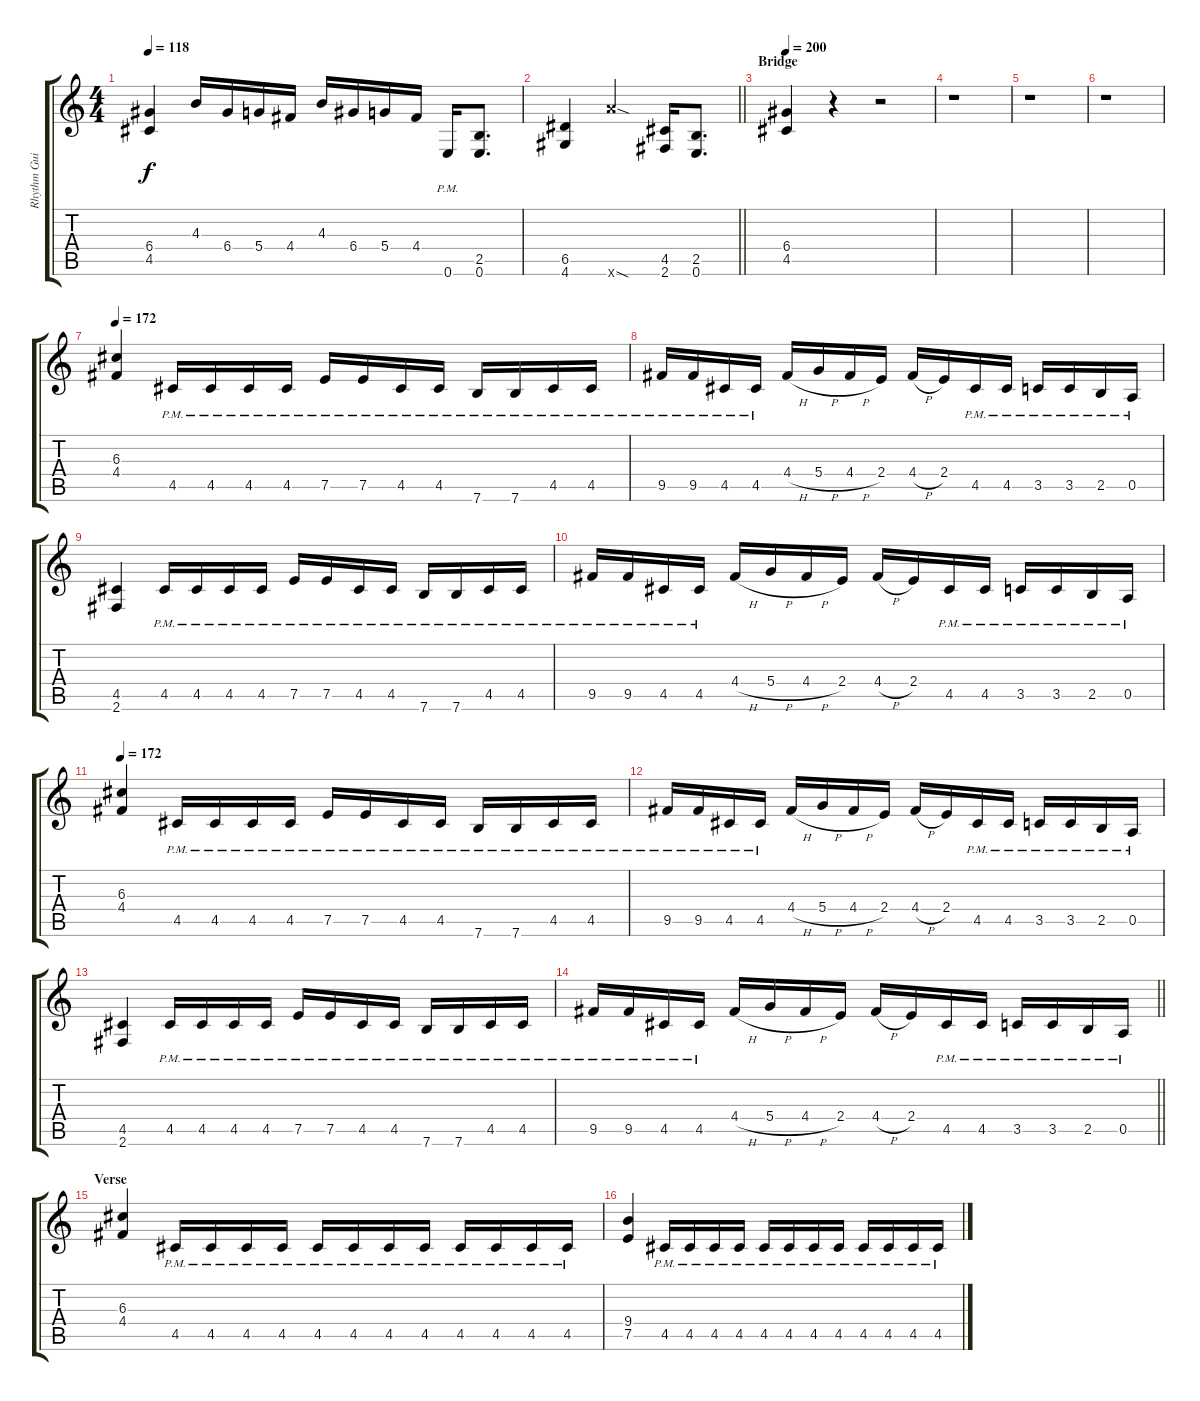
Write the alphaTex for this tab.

\track ("Rhythm Guitar " "Rhythm Gui") {instrument distortionguitar}
\staff {score tabs}
\tuning (E4 B3 G3 D3 A2 E2) {hide}
\ts (4 4)
\tempo 118
\clef g2
\ks c
(6.4 4.5).4{dy f} 4.3.16 6.4.16 5.4.16 4.4.16 4.3.16 6.4.16 5.4.16 4.4.16 0.6{pm}.16 (2.5 0.6).8{d} |
\barLineRight lightlight
(6.5 4.6).4 17.6{sod x}.2 (4.5 2.6).16 (2.5 0.6).8{d} |
\section ("" "Bridge")
\tempo 200
(6.4 4.5).4 r.4 r.2 |
r.1 |
r.1 |
r.1 |
\tempo 172
(6.3 4.4).4 4.5{pm}.16 4.5{pm}.16 4.5{pm}.16 4.5{pm}.16 7.5{pm}.16 7.5{pm}.16 4.5{pm}.16 4.5{pm}.16 7.6{pm}.16 7.6{pm}.16 4.5{pm}.16 4.5{pm}.16 |
9.5{pm}.16 9.5{pm}.16 4.5{pm}.16 4.5{pm}.16 4.4{h}.16 5.4{h}.16 4.4{h}.16 2.4.16 4.4{h}.16 2.4.16 4.5{pm}.16 4.5{pm}.16 3.5{pm}.16 3.5{pm}.16 2.5{pm}.16 0.5{pm}.16 |
(4.5 2.6).4 4.5{pm}.16 4.5{pm}.16 4.5{pm}.16 4.5{pm}.16 7.5{pm}.16 7.5{pm}.16 4.5{pm}.16 4.5{pm}.16 7.6{pm}.16 7.6{pm}.16 4.5{pm}.16 4.5{pm}.16 |
9.5{pm}.16 9.5{pm}.16 4.5{pm}.16 4.5{pm}.16 4.4{h}.16 5.4{h}.16 4.4{h}.16 2.4.16 4.4{h}.16 2.4.16 4.5{pm}.16 4.5{pm}.16 3.5{pm}.16 3.5{pm}.16 2.5{pm}.16 0.5{pm}.16 |
\tempo 172
(6.3 4.4).4 4.5{pm}.16 4.5{pm}.16 4.5{pm}.16 4.5{pm}.16 7.5{pm}.16 7.5{pm}.16 4.5{pm}.16 4.5{pm}.16 7.6{pm}.16 7.6{pm}.16 4.5{pm}.16 4.5{pm}.16 |
9.5{pm}.16 9.5{pm}.16 4.5{pm}.16 4.5{pm}.16 4.4{h}.16 5.4{h}.16 4.4{h}.16 2.4.16 4.4{h}.16 2.4.16 4.5{pm}.16 4.5{pm}.16 3.5{pm}.16 3.5{pm}.16 2.5{pm}.16 0.5{pm}.16 |
(4.5 2.6).4 4.5{pm}.16 4.5{pm}.16 4.5{pm}.16 4.5{pm}.16 7.5{pm}.16 7.5{pm}.16 4.5{pm}.16 4.5{pm}.16 7.6{pm}.16 7.6{pm}.16 4.5{pm}.16 4.5{pm}.16 |
\barLineRight lightlight
9.5{pm}.16 9.5{pm}.16 4.5{pm}.16 4.5{pm}.16 4.4{h}.16 5.4{h}.16 4.4{h}.16 2.4.16 4.4{h}.16 2.4.16 4.5{pm}.16 4.5{pm}.16 3.5{pm}.16 3.5{pm}.16 2.5{pm}.16 0.5{pm}.16 |
\section ("" "Verse")
(6.3 4.4).4 4.5{pm}.16 4.5{pm}.16 4.5{pm}.16 4.5{pm}.16 4.5{pm}.16 4.5{pm}.16 4.5{pm}.16 4.5{pm}.16 4.5{pm}.16 4.5{pm}.16 4.5{pm}.16 4.5{pm}.16 |
(9.4 7.5).4 4.5{pm}.16 4.5{pm}.16 4.5{pm}.16 4.5{pm}.16 4.5{pm}.16 4.5{pm}.16 4.5{pm}.16 4.5{pm}.16 4.5{pm}.16 4.5{pm}.16 4.5{pm}.16 4.5{pm}.16
